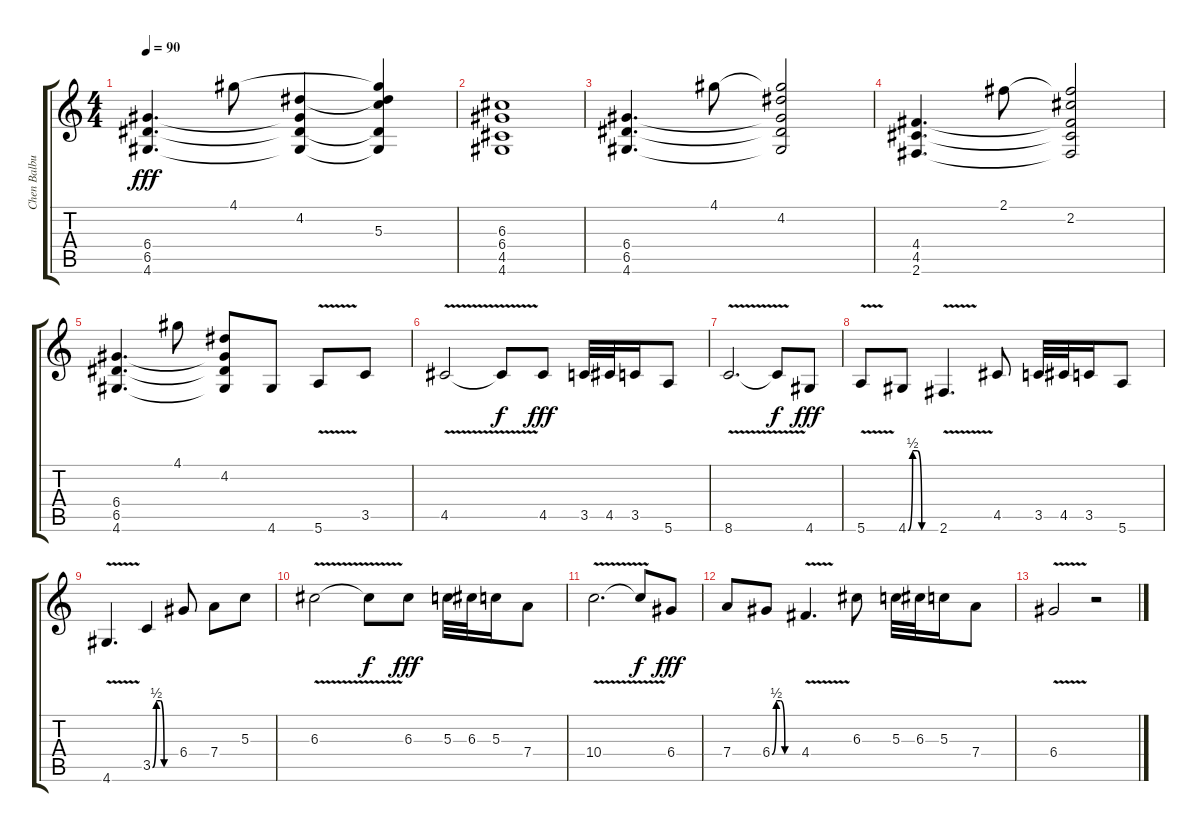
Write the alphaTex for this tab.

\track ("Chen Balbus" "Chen Balbu") {instrument distortionguitar}
\staff {score tabs}
\tuning (E4 B3 G3 D3 A2 E2) {hide}
\ts (4 4)
\tempo 90
\clef g2
\ks c
(6.4 6.5 4.6).4{d dy fff} 4.1.8 (4.2 6.4{t} 6.5{t} 4.6{t}).4 (4.1{t} 4.2{t} 5.3 6.5{t} 4.6{t}).4 |
(6.3 6.4 4.5 4.6).1 |
(6.4 6.5 4.6).4{d} 4.1.8 (4.1{t} 4.2 6.4{t} 6.5{t} 4.6{t}).2 |
(4.4 4.5 2.6).4{d} 2.1.8 (2.1{t} 2.2 4.4{t} 4.5{t} 2.6{t}).2 |
(6.4 6.5 4.6).4{d} 4.1.8 (4.2 6.4{t} 6.5{t} 4.6{t}).8 4.6.8 5.6{v}.8 3.5.8 |
4.5{v}.2 4.5{t}.8{dy f} 4.5.8{dy fff} 3.5.32 4.5.32 3.5.16 5.6.8 |
8.6{v}.2{d} 8.6{t}.8{dy f} 4.6.8{dy fff} |
5.6{v}.8 4.6{be (custom 0 0 10 2 20 2 30 0 60 0)}.8 2.6{v}.4{d} 4.5.8 3.5.32 4.5.32 3.5.16 5.6.8 |
4.6{v}.4{d} 3.5{be (custom 0 0 10 2 20 2 30 0 60 0)}.4 6.4.8 7.4.8 5.3.8 |
6.3{v}.2 6.3{t}.8{dy f} 6.3.8{dy fff} 5.3.32 6.3.32 5.3.16 7.4.8 |
10.4{v}.2{d} 10.4{t}.8{dy f} 6.4.8{dy fff} |
7.4.8 6.4{be (custom 0 0 10 2 20 2 30 0 60 0)}.8 4.4{v}.4{d} 6.3.8 5.3.32 6.3.32 5.3.16 7.4.8 |
6.4{v}.2 r.2
